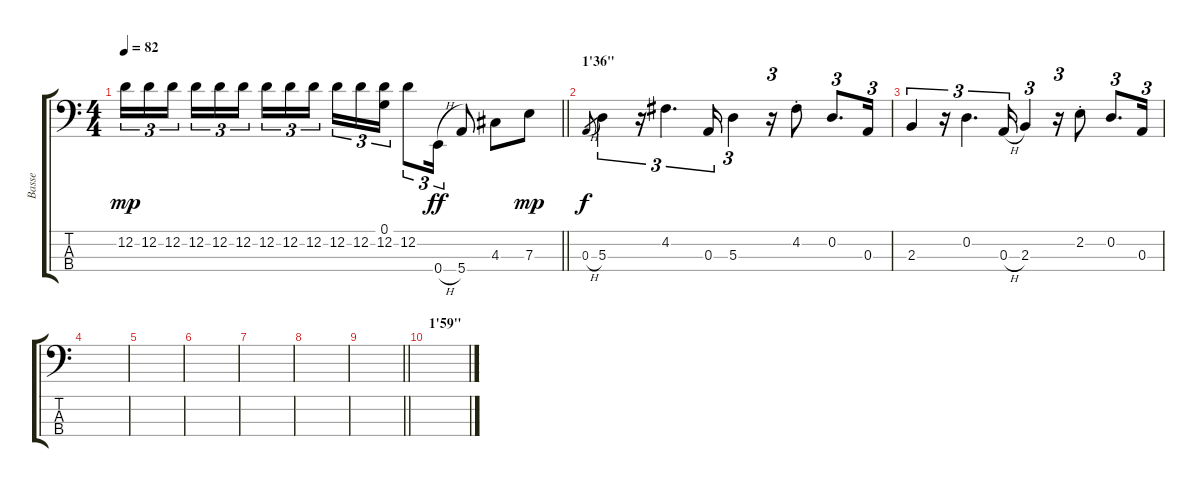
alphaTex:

\track ("Basse" "Basse") {instrument electricbassfinger}
\staff {score tabs}
\tuning (G2 D2 A1 E1) {hide}
\ts (4 4)
\tempo 82
\clef f4
\barLineRight lightlight
\ks c
12.2.16{tu (3 2) dy mp} 12.2.16{tu (3 2)} 12.2.16{tu (3 2) beam splitsecondary} 12.2.16{tu (3 2)} 12.2.16{tu (3 2)} 12.2.16{tu (3 2)} 12.2.16{tu (3 2)} 12.2.16{tu (3 2)} 12.2.16{tu (3 2) beam splitsecondary} 12.2.16{tu (3 2)} 12.2.16{tu (3 2)} (0.1 12.2).16{tu (3 2)} 12.2.8{tu (3 2)} 0.4{h}.16{tu (3 2) dy ff} 5.4.8 4.3.8 7.3.8{dy mp} |
\section ("" "1'36\"")
0.3{h}.8{gr dy f} 5.3.4{tu (3 2)} r.16{tu (3 2)} 4.2.4{d tu (3 2)} 0.3.16{tu (3 2)} 5.3.4{tu (3 2)} r.16{tu (3 2)} 4.2{st}.8 0.2.8{d tu (3 2)} 0.3.16{tu (3 2)} |
2.3.4{tu (3 2)} r.16{tu (3 2)} 0.2.4{d tu (3 2)} 0.3{h}.16{tu (3 2)} 2.3.4{tu (3 2)} r.16{tu (3 2)} 2.2{st}.8 0.2.8{d tu (3 2)} 0.3.16{tu (3 2)} |
|
|
|
|
|
\barLineRight lightlight
|
\section ("" "1'59\"")
